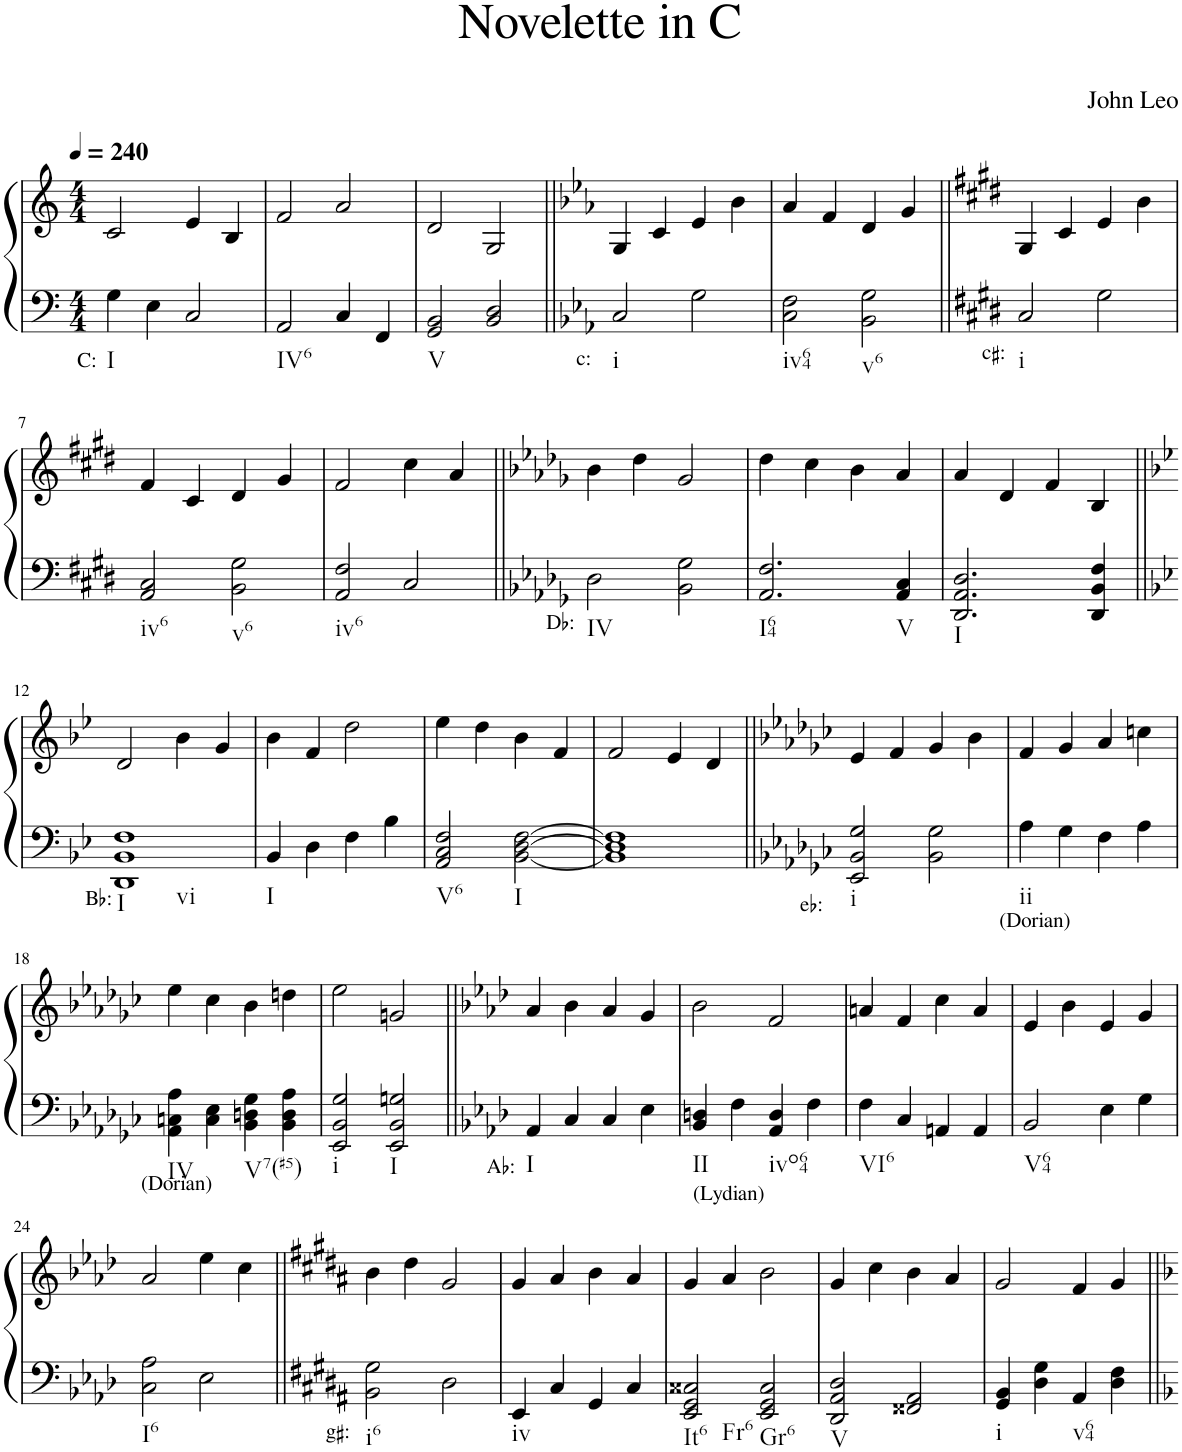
**kern	**kern
*part1	*part1
*staff2	*staff1
*I"Piano	*
*I'Pno.	*
*clefF4	*clefG2
*k[]	*k[]
*M4/4	*M4/4
*MM240	*MM240
=1	=1
!LO:TX:b:t=C&colon;	!
!LO:TX:b:t=I	!
4G\	2c/
4E\	.
2C/	4e/
.	4B/
=2	=2
!LO:TX:b:t=IV6	!
2AA/	2f/
4C/	2a/
4FF/	.
=3	=3
!LO:TX:b:t=V	!
2GG/ 2BB/	2d/
2BB/ 2D/	2G/
=4||	=4||
*k[b-e-a-]	*k[b-e-a-]
!LO:TX:b:t=c&colon;	!
!LO:TX:b:t=i	!
2C/	4G/
.	4c/
2G\	4e-/
.	4b-\
=5	=5
!LO:TX:b:t=iv64	!
2C\ 2F\	4a-/
.	4f/
!LO:TX:b:t=v6	!
2BB-\ 2G\	4d/
.	4g/
=6||	=6||
*k[f#c#g#d#]	*k[f#c#g#d#]
!LO:TX:b:t=c♯&colon;	!
!LO:TX:b:t=i	!
2C#/	4G#/
.	4c#/
2G#\	4e/
.	4b\
!!LO:LB:g=z
=7	=7
!LO:TX:b:t=iv6	!
2AA/ 2C#/	4f#/
.	4c#/
!LO:TX:b:t=v6	!
2BB\ 2G#\	4d#/
.	4g#/
=8	=8
!LO:TX:b:t=iv6	!
2AA/ 2F#/	2f#/
2C#/	4cc#\
.	4a/
=9||	=9||
*k[b-e-a-d-g-]	*k[b-e-a-d-g-]
!LO:TX:b:t=D♭&colon;	!
!LO:TX:b:t=IV	!
2D-\	4b-\
.	4dd-\
2BB-\ 2G-\	2g-/
=10	=10
!LO:TX:b:t=I64	!
2.AA-/ 2.F/	4dd-\
.	4cc\
.	4b-\
!LO:TX:b:t=V	!
4AA-/ 4C/	4a-/
=11	=11
!LO:TX:b:t=I	!
2.DD-/ 2.AA-/ 2.D-/	4a-/
.	4d-/
.	4f/
4DD-/ 4BB-/ 4F/	4B-/
!!LO:LB:g=z
=12||	=12||
*k[b-e-]	*k[b-e-]
!LO:TX:b:t=B♭&colon;	!
!LO:TX:b:t=I	!
!LO:TX:b:t=vi	!
1DD 1BB- 1F	2d/
.	4b-\
.	4g/
=13	=13
!LO:TX:b:t=I	!
4BB-/	4b-\
4D\	4f/
4F\	2dd\
4B-\	.
=14	=14
!LO:TX:b:t=V6	!
2AA/ 2C/ 2F/	4ee-\
.	4dd\
!LO:TX:b:t=I	!
[2BB-\ [2D\ [2F\	4b-\
.	4f/
=15	=15
1BB-] 1D] 1F]	2f/
.	4e-/
.	4d/
=16||	=16||
*k[b-e-a-d-g-c-]	*k[b-e-a-d-g-c-]
!LO:TX:b:t=e♭&colon;	!
!LO:TX:b:t=i	!
2EE-/ 2BB-/ 2G-/	4e-/
.	4f/
2BB-\ 2G-\	4g-/
.	4b-\
=17	=17
!LO:TX:b:t=(Dorian)	!
!LO:TX:b:t=ii	!
4A-\	4f/
4G-\	4g-/
4F\	4a-/
4A-\	4ccn\
!!LO:LB:g=z
=18	=18
!LO:TX:b:t=(Dorian)	!
!LO:TX:b:t=IV	!
4AA-\ 4Cn\ 4A-\	4ee-\
4C\ 4E-\	4cc-\
!LO:TX:b:t=V7(#5)	!
4BB-\ 4Dn\ 4G-\	4b-\
4BB-\ 4D\ 4A-\	4ddn\
=19	=19
!LO:TX:b:t=i	!
2EE-/ 2BB-/ 2G-/	2ee-\
!LO:TX:b:t=I	!
2EE-/ 2BB-/ 2Gn/	2gn/
=20||	=20||
*k[b-e-a-d-]	*k[b-e-a-d-]
!LO:TX:b:t=A♭&colon;	!
!LO:TX:b:t=I	!
4AA-/	4a-/
4C/	4b-\
4C/	4a-/
4E-\	4g/
=21	=21
!LO:TX:b:t=(Lydian)	!
!LO:TX:b:t=II	!
4BB-/ 4Dn/	2b-\
4F\	.
!LO:TX:b:t=ivo64	!
4AA-/ 4D/	2f/
4F\	.
=22	=22
!LO:TX:b:t=VI6	!
4F\	4an/
4C/	4f/
4AAn/	4cc\
4AA/	4a/
=23	=23
!LO:TX:b:t=V64	!
2BB-/	4e-/
.	4b-\
4E-\	4e-/
4G\	4g/
!!LO:LB:g=z
=24	=24
!LO:TX:b:t=I6	!
2C\ 2A-\	2a-/
2E-\	4ee-\
.	4cc\
=25||	=25||
*k[f#c#g#d#a#]	*k[f#c#g#d#a#]
!LO:TX:b:t=g♯&colon;	!
!LO:TX:b:t=i6	!
2BB\ 2G#\	4b\
.	4dd#\
2D#\	2g#/
=26	=26
!LO:TX:b:t=iv	!
4EE/	4g#/
4C#/	4a#/
4GG#/	4b\
4C#/	4a#/
=27	=27
!LO:TX:b:t=It6	!
!LO:TX:b:t=Fr6	!
2EE/ 2GG#/ 2C##X/	4g#/
.	4a#/
!LO:TX:b:t=Gr6	!
2EE/ 2GG#/ 2C##/	2b\
=28	=28
!LO:TX:b:t=V	!
2DD#/ 2AA#/ 2D#/	4g#/
.	4cc#\
2FF##X/ 2AA#/	4b\
.	4a#/
=29	=29
!LO:TX:b:t=i	!
4GG#/ 4BB/	2g#/
4D#\ 4G#\	.
!LO:TX:b:t=v64	!
4AA#/	4f#/
4D#\ 4F#\	4g#/
=||	=||
*-	*-
